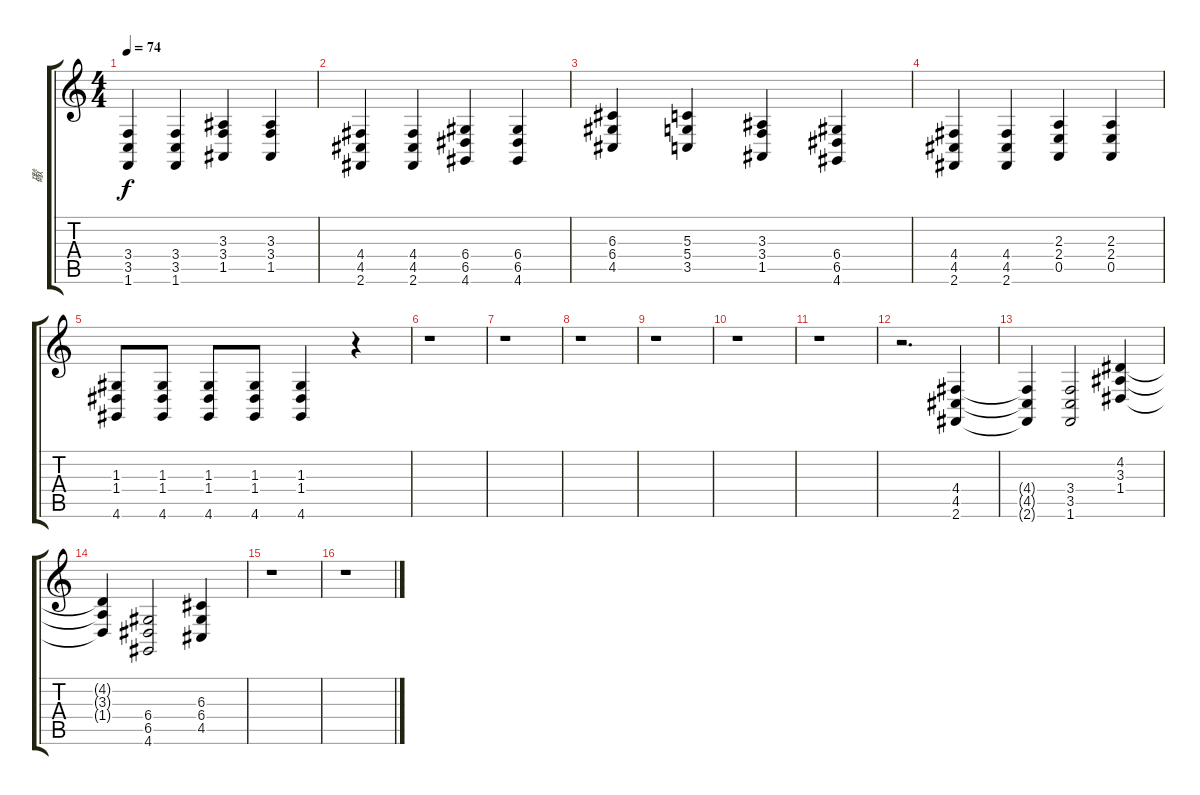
\track ("礮" "礮") {instrument acousticgrandpiano}
\staff {score tabs}
\tuning (E4 B3 G3 D3 A2 E2) {hide}
\ts (4 4)
\tempo 74
\clef g2
\ks c
(3.4 3.5 1.6).4{dy f} (3.4 3.5 1.6).4 (3.3 3.4 1.5).4 (3.3 3.4 1.5).4 |
(4.4 4.5 2.6).4 (4.4 4.5 2.6).4 (6.4 6.5 4.6).4 (6.4 6.5 4.6).4 |
(6.3 6.4 4.5).4 (5.3 5.4 3.5).4 (3.3 3.4 1.5).4 (6.4 6.5 4.6).4 |
(4.4 4.5 2.6).4 (4.4 4.5 2.6).4 (2.3 2.4 0.5).4 (2.3 2.4 0.5).4 |
(1.3 1.4 4.6).8 (1.3 1.4 4.6).8 (1.3 1.4 4.6).8 (1.3 1.4 4.6).8 (1.3 1.4 4.6).4 r.4 |
r.1 |
r.1 |
r.1 |
r.1 |
r.1 |
r.1 |
r.2{d} (4.4 4.5 2.6).4 |
(4.4{t} 4.5{t} 2.6{t}).4 (3.4 3.5 1.6).2 (4.2 3.3 1.4).4 |
(4.2{t} 3.3{t} 1.4{t}).4 (6.4 6.5 4.6).2 (6.3 6.4 4.5).4 |
r.1 |
r.1
